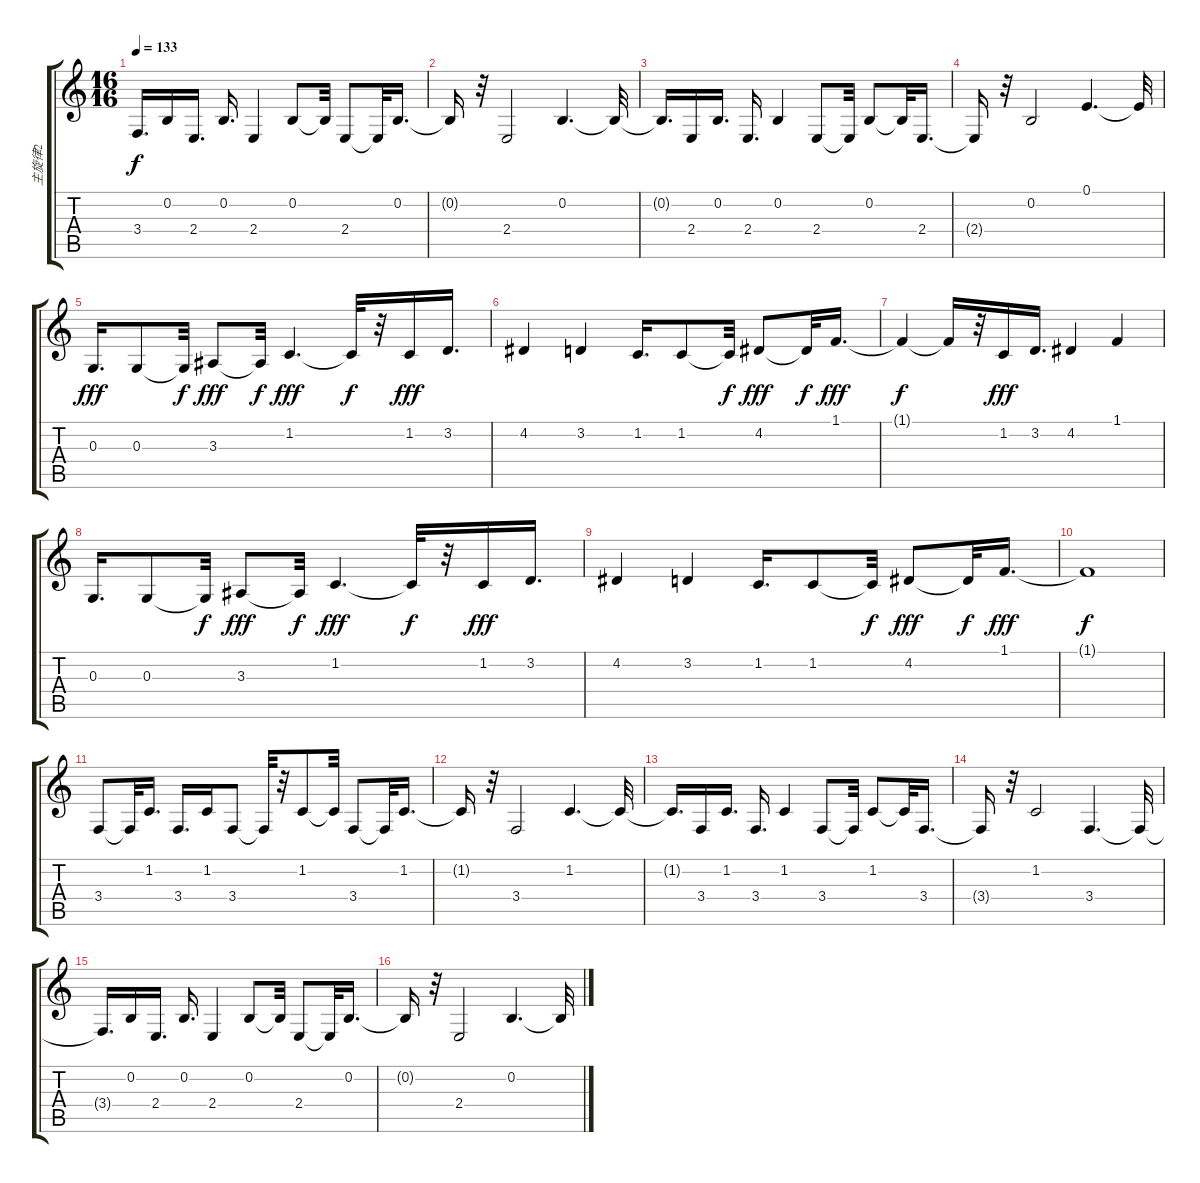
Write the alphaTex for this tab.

\track ("主旋律2" "主旋律2") {instrument stringensemble1}
\staff {score tabs}
\tuning (E4 B3 G3 D3 A2 E2) {hide}
\ts (16 16)
\tempo 133
\clef g2
\ks c
3.4{t}.16{d dy f} 0.2.16 2.4.16{d} 0.2.16{d} 2.4.4 0.2.8 0.2{t}.32 2.4.8 2.4{t}.32 0.2.16{d} |
0.2{t}.16 r.32 2.4.2 0.2.4{d} 0.2{t}.32 |
0.2{t}.16{d} 2.4.16 0.2.16{d} 2.4.16{d} 0.2.4 2.4.8 2.4{t}.32 0.2.8 0.2{t}.32 2.4.16{d} |
2.4{t}.16 r.32 0.2.2 0.1.4{d} 0.1{t}.32 |
0.3.16{d dy fff} 0.3.8 0.3{t}.32{dy f} 3.3.8{dy fff} 3.3{t}.32{dy f} 1.2.4{d dy fff} 1.2{t}.32{dy f} r.32 1.2.16{dy fff} 3.2.16{d} |
4.2.4 3.2.4 1.2.16{d} 1.2.8 1.2{t}.32{dy f} 4.2.8{dy fff} 4.2{t}.32{dy f} 1.1.16{d dy fff} |
1.1{t}.4{dy f} 1.1{t}.16 r.32 1.2.16{dy fff} 3.2.16{d} 4.2.4 1.1.4 |
0.3.16{d} 0.3.8 0.3{t}.32{dy f} 3.3.8{dy fff} 3.3{t}.32{dy f} 1.2.4{d dy fff} 1.2{t}.32{dy f} r.32 1.2.16{dy fff} 3.2.16{d} |
4.2.4 3.2.4 1.2.16{d} 1.2.8 1.2{t}.32{dy f} 4.2.8{dy fff} 4.2{t}.32{dy f} 1.1.16{d dy fff} |
1.1{t}.1{dy f} |
3.4.8 3.4{t}.32 1.2.16{d} 3.4.16{d} 1.2.16 3.4.8 3.4{t}.32 r.32 1.2.8 1.2{t}.32 3.4.8 3.4{t}.32 1.2.16{d} |
1.2{t}.16 r.32 3.4.2 1.2.4{d} 1.2{t}.32 |
1.2{t}.16{d} 3.4.16 1.2.16{d} 3.4.16{d} 1.2.4 3.4.8 3.4{t}.32 1.2.8 1.2{t}.32 3.4.16{d} |
3.4{t}.16 r.32 1.2.2 3.4.4{d} 3.4{t}.32 |
3.4{t}.16{d} 0.2.16 2.4.16{d} 0.2.16{d} 2.4.4 0.2.8 0.2{t}.32 2.4.8 2.4{t}.32 0.2.16{d} |
0.2{t}.16 r.32 2.4.2 0.2.4{d} 0.2{t}.32
